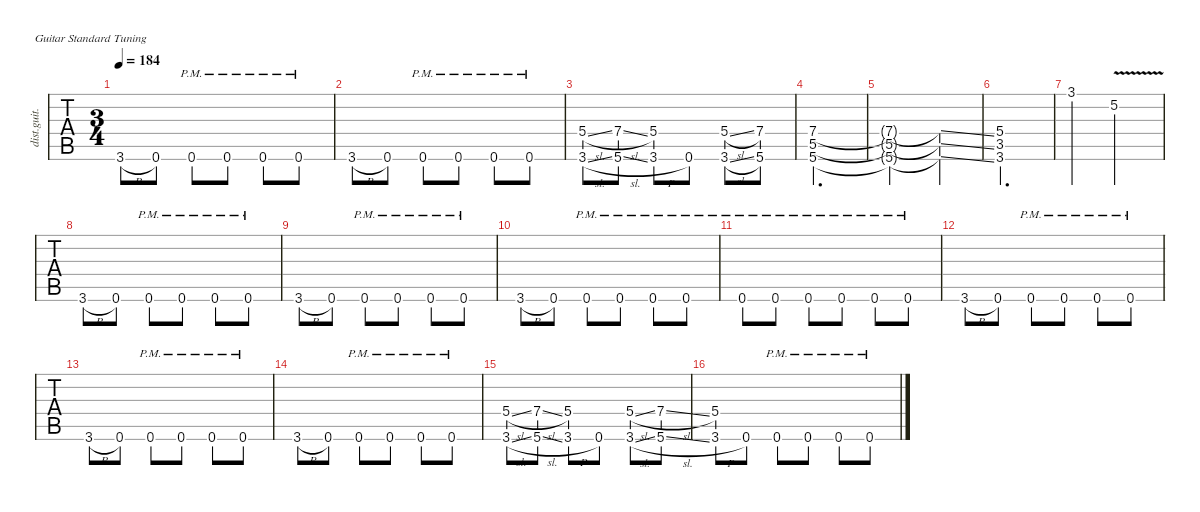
\defaultSystemsLayout 4
\hideDynamics
\bracketExtendMode nobrackets
\otherSystemsTrackNameOrientation horizontal
\track ("Rhythm Guitar (James)" "dist.guit.") {defaultSystemsLayout 4 multiBarRest instrument distortionguitar}
\staff {tabs}
\tuning (E4 B3 G3 D3 A2 E2)
\ts (3 4)
\tempo 184
\clef g2
\ks c
3.6{h}.8{dy mf} 0.6.8 0.6{pm}.8 0.6{pm}.8 0.6{pm}.8 0.6{pm}.8 |
3.6{h}.8 0.6.8 0.6{pm}.8 0.6{pm}.8 0.6{pm}.8 0.6{pm}.8 |
(3.6{sl} 5.4{sl}).8 (7.4{sl} 5.6{sl}).8 (3.6{h} 5.4).8 0.6.8 (3.6{sl} 5.4{sl}).8 (7.4 5.6).8 |
(5.6 5.5 7.4).2{d} |
(5.6{t} 5.5{t} 7.4{t}).2 (7.4{ss t} 5.5{ss t} 5.6{ss t}).4 |
(3.6 3.5 5.4).2{d} |
3.1.4 5.2{v}.2 |
3.6{h}.8 0.6.8 0.6{pm}.8 0.6{pm}.8 0.6{pm}.8 0.6{pm}.8 |
3.6{h}.8 0.6.8 0.6{pm}.8 0.6{pm}.8 0.6{pm}.8 0.6{pm}.8 |
3.6{h}.8 0.6.8 0.6{pm}.8 0.6{pm}.8 0.6{pm}.8 0.6{pm}.8 |
0.6{pm}.8 0.6{pm}.8 0.6{pm}.8 0.6{pm}.8 0.6{pm}.8 0.6{pm}.8 |
3.6{h}.8 0.6.8 0.6{pm}.8 0.6{pm}.8 0.6{pm}.8 0.6{pm}.8 |
3.6{h}.8 0.6.8 0.6{pm}.8 0.6{pm}.8 0.6{pm}.8 0.6{pm}.8 |
3.6{h}.8 0.6.8 0.6{pm}.8 0.6{pm}.8 0.6{pm}.8 0.6{pm}.8 |
(3.6{sl} 5.4{sl}).8 (7.4{sl} 5.6{sl}).8 (3.6{h} 5.4).8 0.6.8 (3.6{sl} 5.4{sl}).8 (7.4{sl} 5.6{sl}).8 |
(3.6{h} 5.4).8 0.6.8 0.6{pm}.8 0.6{pm}.8 0.6{pm}.8 0.6{pm}.8
